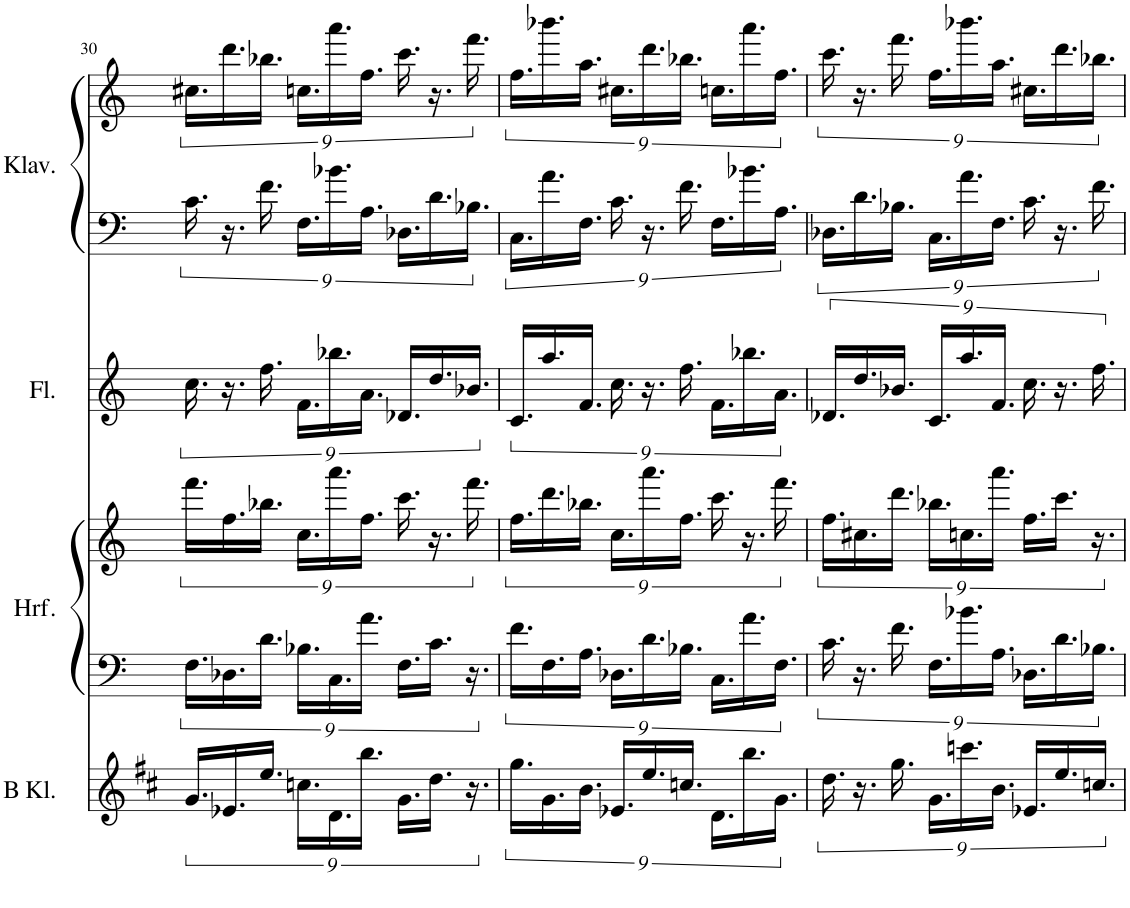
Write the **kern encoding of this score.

**kern	**kern	**kern	**kern	**kern	**kern
*part4	*part3	*part3	*part2	*part1	*part1
*staff6	*staff5	*staff4	*staff3	*staff2	*staff1
*I"Klarinette in B	*I"Harfe	*	*I"Flöte	*I"Klavier	*
*	*I'Hrf.	*	*I'Fl.	*I'Klav.	*
!!LO:PB:g=z
*clefG2	*clefF4	*clefG2	*clefG2	*clefF4	*clefG2
*Trd1c2	*	*	*	*	*
*k[f#c#]	*k[]	*k[]	*k[]	*k[]	*k[]
*M3/4	*M3/4	*M3/4	*M3/4	*M3/4	*M3/4
=30	=30	=30	=30	=30	=30
18.g/LL	18.F\LL	18.fff\LL	18.cc\	18.c\	18.cc#X\LL
18.e-X/	18.D-X\	18.ff\	18.r	18.r	18.ddd\
18.ee/JJ	18.d\JJ	18.bb-X\JJ	18.ff\	18.f\	18.bb-X\JJ
18.ccn\LL	18.B-X\LL	18.cc\LL	18.f\LL	18.F\LL	18.ccn\LL
18.d\	18.C\	18.aaa\	18.bb-X\	18.b-X\	18.aaa\
18.bb\JJ	18.a\JJ	18.ff\JJ	18.a\JJ	18.A\JJ	18.ff\JJ
18.g\LL	18.F\LL	18.ccc\	18.d-X/LL	18.D-X\LL	18.ccc\
18.dd\JJ	18.c\JJ	18.r	18.dd/	18.d\	18.r
18.r	18.r	18.fff\	18.b-X/JJ	18.B-X\JJ	18.fff\
=31	=31	=31	=31	=31	=31
18.gg\LL	18.f\LL	18.ff\LL	18.c/LL	18.C\LL	18.ff\LL
18.g\	18.F\	18.ddd\	18.aa/	18.a\	18.bbb-X\
18.b\JJ	18.A\JJ	18.bb-X\JJ	18.f/JJ	18.F\JJ	18.aa\JJ
18.e-X/LL	18.D-X\LL	18.cc\LL	18.cc\	18.c\	18.cc#X\LL
18.ee/	18.d\	18.aaa\	18.r	18.r	18.ddd\
18.ccn/JJ	18.B-X\JJ	18.ff\JJ	18.ff\	18.f\	18.bb-X\JJ
18.d\LL	18.C\LL	18.ccc\	18.f\LL	18.F\LL	18.ccn\LL
18.bb\	18.a\	18.r	18.bb-X\	18.b-X\	18.aaa\
18.g\JJ	18.F\JJ	18.fff\	18.a\JJ	18.A\JJ	18.ff\JJ
=32	=32	=32	=32	=32	=32
18.dd\	18.c\	18.ff\LL	18.d-X/LL	18.D-X\LL	18.ccc\
18.r	18.r	18.cc#X\	18.dd/	18.d\	18.r
18.gg\	18.f\	18.ddd\JJ	18.b-X/JJ	18.B-X\JJ	18.fff\
18.g\LL	18.F\LL	18.bb-X\LL	18.c/LL	18.C\LL	18.ff\LL
18.cccn\	18.b-X\	18.ccn\	18.aa/	18.a\	18.bbb-X\
18.b\JJ	18.A\JJ	18.aaa\JJ	18.f/JJ	18.F\JJ	18.aa\JJ
18.e-X/LL	18.D-X\LL	18.ff\LL	18.cc\	18.c\	18.cc#X\LL
18.ee/	18.d\	18.ccc\JJ	18.r	18.r	18.ddd\
18.ccn/JJ	18.B-X\JJ	18.r	18.ff\	18.f\	18.bb-X\JJ
=	=	=	=	=	=
*-	*-	*-	*-	*-	*-
